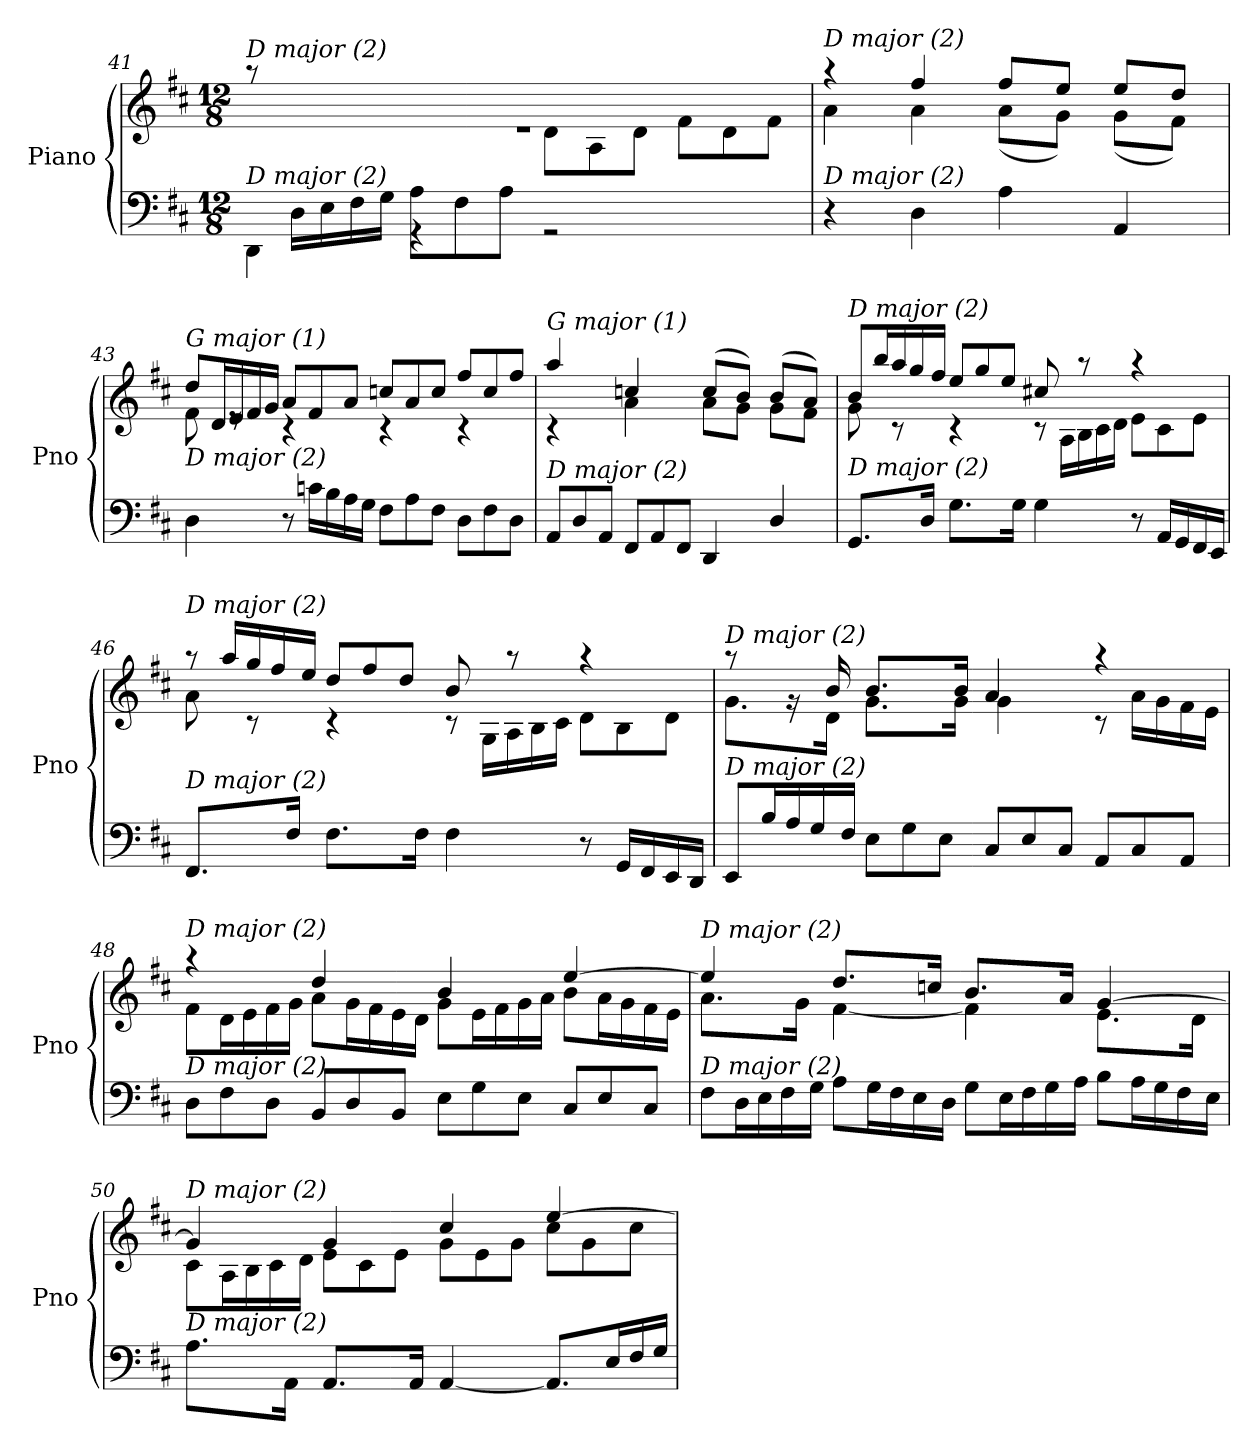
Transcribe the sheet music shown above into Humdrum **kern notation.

**kern	**kern
*part1	*part1
*staff2	*staff1
*I"Piano	*
*I'Pno	*
!!LO:LB:g=z
*clefF4	*clefG2
*k[f#c#]	*k[f#c#]
*D:	*D:
*M12/8	*M12/8
=41	=41
*^	*
*	*Xtuplet	*
*	*	*^
!	!	!LO:TX:i:t=D major (2)	!
!LO:TX:i:t=D major (2)	!	!	!
8ryy	8%3DD\	1.re	8raa
16D\LL	.	.	2ryy
16E\	.	.	.
16F#\	.	.	.
16G\JJ	.	.	.
8A\L	8%3rGG	.	.
8F#\	.	.	.
8A\J	.	.	8ryy
2.ryy	4%3rGG	.	8d\L
.	.	.	8A\
.	.	.	8d\J
.	.	.	8f#\L
.	.	.	8d\
.	.	.	8f#\J
*v	*v	*	*
=42	=42	=42
*	*Xtuplet	*
!	!LO:TX:i:t=D major (2)	!
!LO:TX:i:t=D major (2)	!	!
8%3r	8%3raa	8%3a\
8%3D\	8%3ff#/	8%3a\
8%3A\	16%3ff#/L	(<16%3a\L
.	16%3ee/J	16%3g\J)
8%3AA/	16%3ee/L	(<16%3g\L
.	16%3dd/J	16%3f#\J)
=43	=43	=43
!	!LO:TX:i:t=G major (1)	!
!LO:TX:i:t=D major (2)	!	!
8%3D\	8dd/L	16%3f#\
.	16d/L	.
.	16e/	16%3re
.	16f#/	.
.	16g/JJ	.
8r	8a/L	8%3rc
16cn\LL	8f#/	.
16B\	.	.
16A\	8a/J	.
16G\JJ	.	.
8F#\L	8ccn/L	8%3rc
8A\	8a/	.
8F#\J	8cc/J	.
8D\L	8ff#/L	8%3rc
8F#\	8cc/	.
8D\J	8ff#/J	.
!!LO:LB:g=z	!!
=44	=44	=44
!	!LO:TX:i:t=G major (1)	!
!LO:TX:i:t=D major (2)	!	!
8AA/L	8%3aa/	8%3rc
8D/	.	.
8AA/J	.	.
8FF#/L	8%3ccn/	8%3a\
8AA/	.	.
8FF#/J	.	.
8%3DD/	(>16%3cc/L	16%3a\L
.	16%3b/J)	16%3g\J
8%3D/	(>16%3b/L	16%3g\L
.	16%3a/J)	16%3f#\J
=45	=45	=45
!	!LO:TX:i:t=D major (2)	!
!LO:TX:i:t=D major (2)	!	!
16%3.GG/L	8b/L	16%3g\
.	16bb/L	.
.	16aa/	16%3rc
.	16gg/	.
32%3D/Jk	.	.
.	16ff#/JJ	.
16%3.G\L	8ee/L	8%3rc
.	8gg/	.
.	8ee/J	.
32%3G\Jk	.	.
8%3G\	16%3cc#X/	8rc
.	.	16A\LL
.	16%3raa	16B\
.	.	16c#\
.	.	16d\JJ
8r	8%3raa	8e\L
16AA/LL	.	8c#\
16GG/	.	.
16FF#/	.	8e\J
16EE/JJ	.	.
!!LO:PB:g=z	!!
=46	=46	=46
!	!LO:TX:i:t=D major (2)	!
!LO:TX:i:t=D major (2)	!	!
16%3.FF#/L	8raa	16%3a\
.	16aa/LL	.
.	16gg/	16%3rc
.	16ff#/	.
32%3F#/Jk	.	.
.	16ee/JJ	.
16%3.F#\L	8dd/L	8%3rc
.	8ff#/	.
.	8dd/J	.
32%3F#\Jk	.	.
8%3F#\	16%3b/	8rc
.	.	16G\LL
.	16%3raa	16A\
.	.	16B\
.	.	16c#\JJ
8r	8%3raa	8d\L
16GG/LL	.	8B\
16FF#/	.	.
16EE/	.	8d\J
16DD/JJ	.	.
!!LO:LB:g=z	!!
=47	=47	=47
!	!LO:TX:i:t=D major (2)	!
!LO:TX:i:t=D major (2)	!	!
8EE/L	16%3raa	16%3.g\L
16B/L	.	.
16A/	32%3rg	.
16G/	.	.
.	32%3b/	32%3d\Jk
16F#/JJ	.	.
8E\L	16%3.b/L	16%3.g\L
8G\	.	.
8E\J	.	.
.	32%3b/Jk	32%3g\Jk
8C#/L	8%3a/	8%3g\
8E/	.	.
8C#/J	.	.
8AA/L	8%3raa	8rc
8C#/	.	16a\LL
.	.	16g\
8AA/J	.	16f#\
.	.	16e\JJ
=48	=48	=48
!	!LO:TX:i:t=D major (2)	!
!LO:TX:i:t=D major (2)	!	!
8D\L	8%3raa	8f#\L
8F#\	.	16d\L
.	.	16e\
8D\J	.	16f#\
.	.	16g\JJ
8BB/L	8%3dd/	8a\L
8D/	.	16g\L
.	.	16f#\
8BB/J	.	16e\
.	.	16d\JJ
8E\L	8%3b/	8g\L
8G\	.	16e\L
.	.	16f#\
8E\J	.	16g\
.	.	16a\JJ
8C#/L	[8%3ee/	8b\L
8E/	.	16a\L
.	.	16g\
8C#/J	.	16f#\
.	.	16e\JJ
!!LO:LB:g=z	!!
=49	=49	=49
!	!LO:TX:i:t=D major (2)	!
!LO:TX:i:t=D major (2)	!	!
8F#\L	8%3ee/]	16%3.a\L
16D\L	.	.
16E\	.	.
16F#\	.	.
.	.	32%3g\Jk
16G\JJ	.	.
8A\L	16%3.dd/L	[8%3f#\
16G\L	.	.
16F#\	.	.
16E\	.	.
.	32%3ccn/Jk	.
16D\JJ	.	.
8G\L	16%3.b/L	8%3f#\]
16E\L	.	.
16F#\	.	.
16G\	.	.
.	32%3a/Jk	.
16A\JJ	.	.
8B\L	[8%3g/	16%3.e\L
16A\L	.	.
16G\	.	.
16F#\	.	.
.	.	32%3d\Jk
16E\JJ	.	.
=50	=50	=50
!	!LO:TX:i:t=D major (2)	!
!LO:TX:i:t=D major (2)	!	!
16%3.A\L	8%3g/]	8c#\L
.	.	16A\L
.	.	16B\
.	.	16c#\
32%3AA\Jk	.	.
.	.	16d\JJ
16%3.AA/L	8%3g/	8e\L
.	.	8c#\
.	.	8e\J
32%3AA/Jk	.	.
[8%3AA/	8%3cc#/	8g\L
.	.	8e\
.	.	8g\J
8.AA/L]	[8%3ee/	8cc#\L
.	.	8g\
16E/L	.	.
16F#/	.	8cc#\J
16G/JJ	.	.
*	*v	*v
=	=
*-	*-
